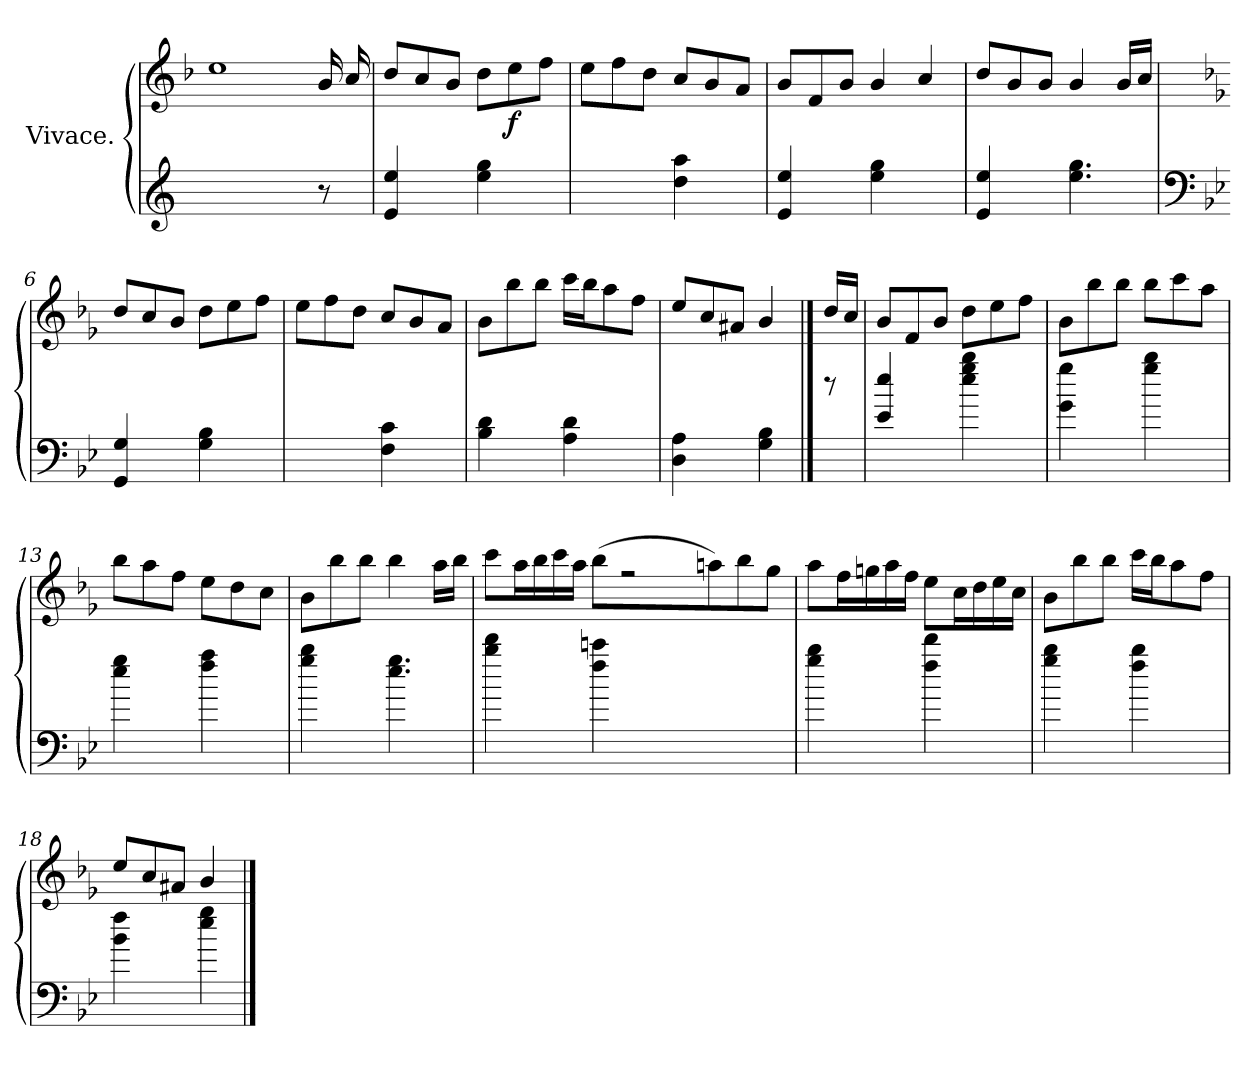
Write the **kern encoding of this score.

**kern	**kern	**dynam
*part1	*part1	*part1
*staff2	*staff1	*staff1/2
*I"Vivace.	*	*
*	*clefG3	*
*	*k[b-]	*
=1	=1	=1
1ryy	1cc	.
8r	16g/KK	.
.	16a/kk	.
=2	=2	=2
4e/ 4ee/	8b-/L	.
.	8a/	.
8ryy	8g/J	.
4ee\ 4gg\	8b-\L	.
!	!	!LO:DY:b
.	8cc\	f
8ryy	8dd\J	.
=3	=3	=3
4.ryy	8cc\L	.
.	8dd\	.
.	8b-\J	.
4dd\ 4aa\	8a/L	.
.	8g/	.
8ryy	8f/J	.
=4	=4	=4
4e/ 4ee/	8g/L	.
.	8d/	.
8ryy	8g/J	.
4ee\ 4gg\	4g/	.
4ryy	4a/	.
=5	=5	=5
4e/ 4ee/	8b-/L	.
.	8g/	.
8ryy	8g/J	.
4.ee\ 4.gg\	4g/	.
.	16g/LL	.
.	16a/JJ	.
!!LO:LB:g=z
=6	=6	=6
*clefF4	*	*
*k[b-e-]	*k[b-e-]	*
4GG/ 4G/	8b-/L	.
.	8a/	.
8ryy	8g/J	.
4G\ 4B-\	8b-\L	.
.	8cc\	.
8ryy	8dd\J	.
=7	=7	=7
4.ryy	8cc\L	.
.	8dd\	.
.	8b-\J	.
4F\ 4c\	8a/L	.
.	8g/	.
8ryy	8f/J	.
=8	=8	=8
4B-\ 4d\	8g\L	.
.	8gg\	.
8ryy	8gg\J	.
4A\ 4d\	16aa\LL	.
.	16gg\J	.
.	8ff\	.
8ryy	8dd\J	.
=9	=9	=9
4D\ 4A\	8cc/L	.
.	8a/	.
8ryy	8f#X/J	.
4G\ 4B-\	4g/	.
!!LO:LB:g=z
==10	==10	==10
8rcc	16b-/LL	.
.	16a/JJ	.
=11	=11	=11
4e-/ 4ee-/	8g/L	.
.	8d/	.
8ryy	8g/J	.
4ee-\ 4gg\ 4bb-\	8b-\L	.
.	8cc\	.
8ryy	8dd\J	.
=12	=12	=12
4g\ 4gg\	8g\L	.
.	8gg\	.
8ryy	8gg\J	.
4gg\ 4bb-\	8gg\L	.
.	8aa\	.
8ryy	8ff\J	.
=13	=13	=13
4ee-\ 4gg\	8gg\L	.
.	8ff\	.
8ryy	8dd\J	.
4ff\ 4aa\	8cc\L	.
.	8b-\	.
8ryy	8a\J	.
=14	=14	=14
4gg\ 4bb-\	8g\L	.
.	8gg\	.
8ryy	8gg\J	.
4.ee-\ 4.gg\	4gg\	.
.	16ff\LL	.
.	16gg\JJ	.
!!LO:LB:g=z
=15	=15	=15
4bb-\ 4ddd\	8aa\L	.
.	16ff\L	.
.	16gg\	.
8ryy	16aa\	.
.	16ff\JJ	.
4ff\ 4cccn\	(<8gg\L	.
.	2r	.
2.ryy	.	.
.	8ffn\)	.
.	8gg\	.
.	8ee-\J	.
=16	=16	=16
4gg\ 4bb-\	8ff\L	.
.	16dd\L	.
.	16een\	.
8ryy	16ff\	.
.	16dd\JJ	.
4ff\ 4ddd\	8cc\L	.
.	16a\L	.
.	16b-\	.
8ryy	16cc\	.
.	16a\JJ	.
=17	=17	=17
4gg\ 4bb-\	8g\L	.
.	8gg\	.
8ryy	8gg\J	.
4ff\ 4bb-\	16aa\LL	.
.	16gg\J	.
.	8ff\	.
8ryy	8dd\J	.
=18	=18	=18
4b-\ 4ff\	8cc/L	.
.	8a/	.
8ryy	8f#X/J	.
4ee-\ 4gg\	4g/	.
==	==	==
*-	*-	*-
